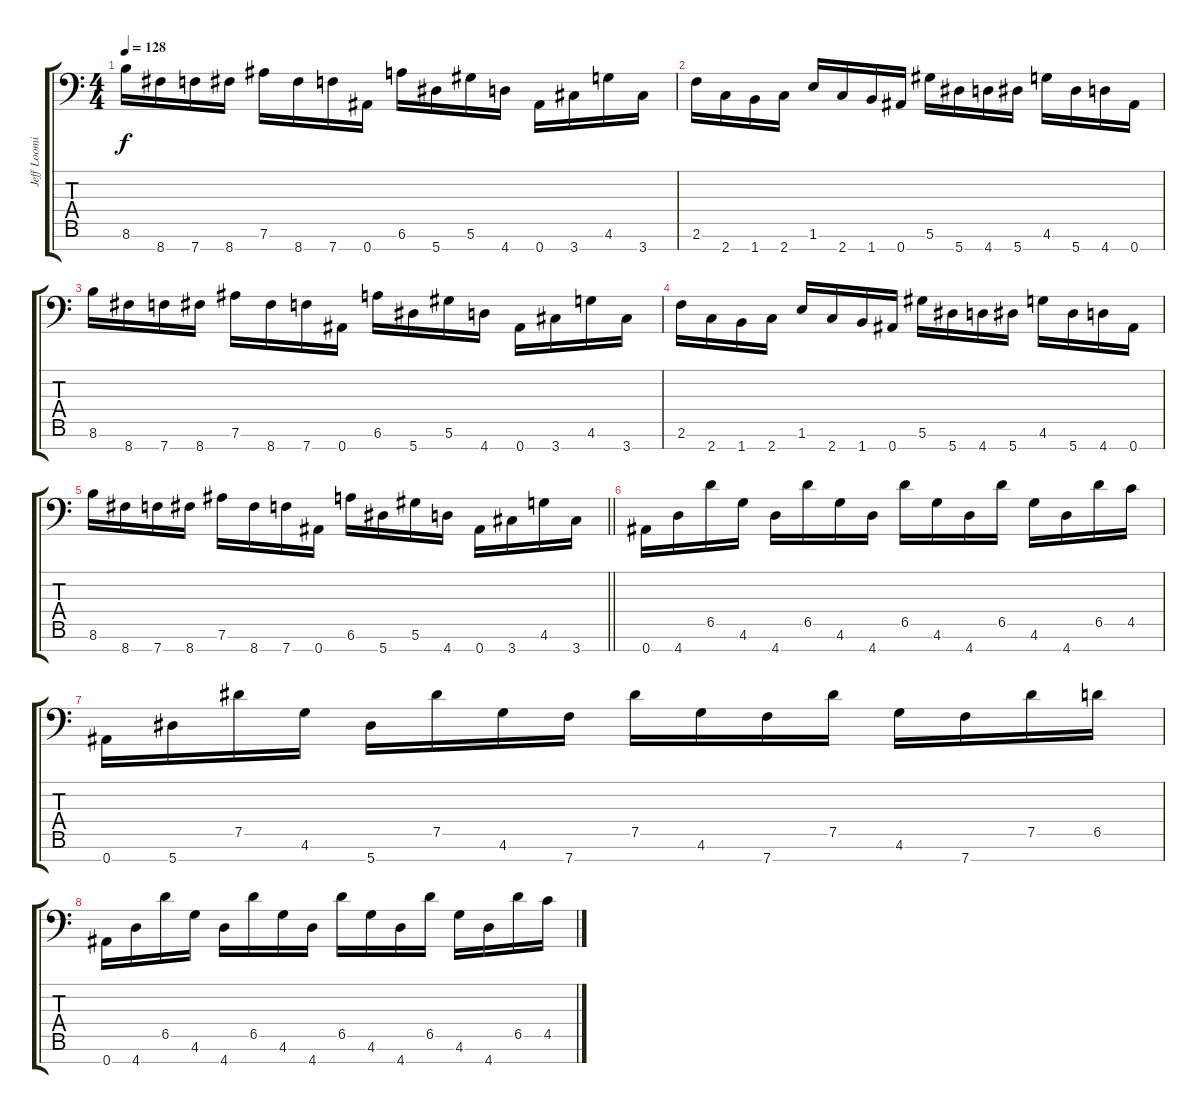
\track ("Jeff Loomis Rhythm" "Jeff Loomi") {instrument distortionguitar}
\staff {score tabs}
\tuning (Eb4 Bb3 Gb3 Db3 Ab2 Eb2 Bb1) {hide}
\ts (4 4)
\tempo 128
\clef f4
\ks c
8.6.16{dy f} 8.7.16 7.7.16 8.7.16 7.6.16 8.7.16 7.7.16 0.7.16 6.6.16 5.7.16 5.6.16 4.7.16 0.7.16 3.7.16 4.6.16 3.7.16 |
2.6.16 2.7.16 1.7.16 2.7.16 1.6.16 2.7.16 1.7.16 0.7.16 5.6.16 5.7.16 4.7.16 5.7.16 4.6.16 5.7.16 4.7.16 0.7.16 |
8.6.16 8.7.16 7.7.16 8.7.16 7.6.16 8.7.16 7.7.16 0.7.16 6.6.16 5.7.16 5.6.16 4.7.16 0.7.16 3.7.16 4.6.16 3.7.16 |
2.6.16 2.7.16 1.7.16 2.7.16 1.6.16 2.7.16 1.7.16 0.7.16 5.6.16 5.7.16 4.7.16 5.7.16 4.6.16 5.7.16 4.7.16 0.7.16 |
\barLineRight lightlight
8.6.16 8.7.16 7.7.16 8.7.16 7.6.16 8.7.16 7.7.16 0.7.16 6.6.16 5.7.16 5.6.16 4.7.16 0.7.16 3.7.16 4.6.16 3.7.16 |
0.7.16 4.7.16 6.5.16 4.6.16 4.7.16 6.5.16 4.6.16 4.7.16 6.5.16 4.6.16 4.7.16 6.5.16 4.6.16 4.7.16 6.5.16 4.5.16 |
0.7.16 5.7.16 7.5.16 4.6.16 5.7.16 7.5.16 4.6.16 7.7.16 7.5.16 4.6.16 7.7.16 7.5.16 4.6.16 7.7.16 7.5.16 6.5.16 |
0.7.16 4.7.16 6.5.16 4.6.16 4.7.16 6.5.16 4.6.16 4.7.16 6.5.16 4.6.16 4.7.16 6.5.16 4.6.16 4.7.16 6.5.16 4.5.16
